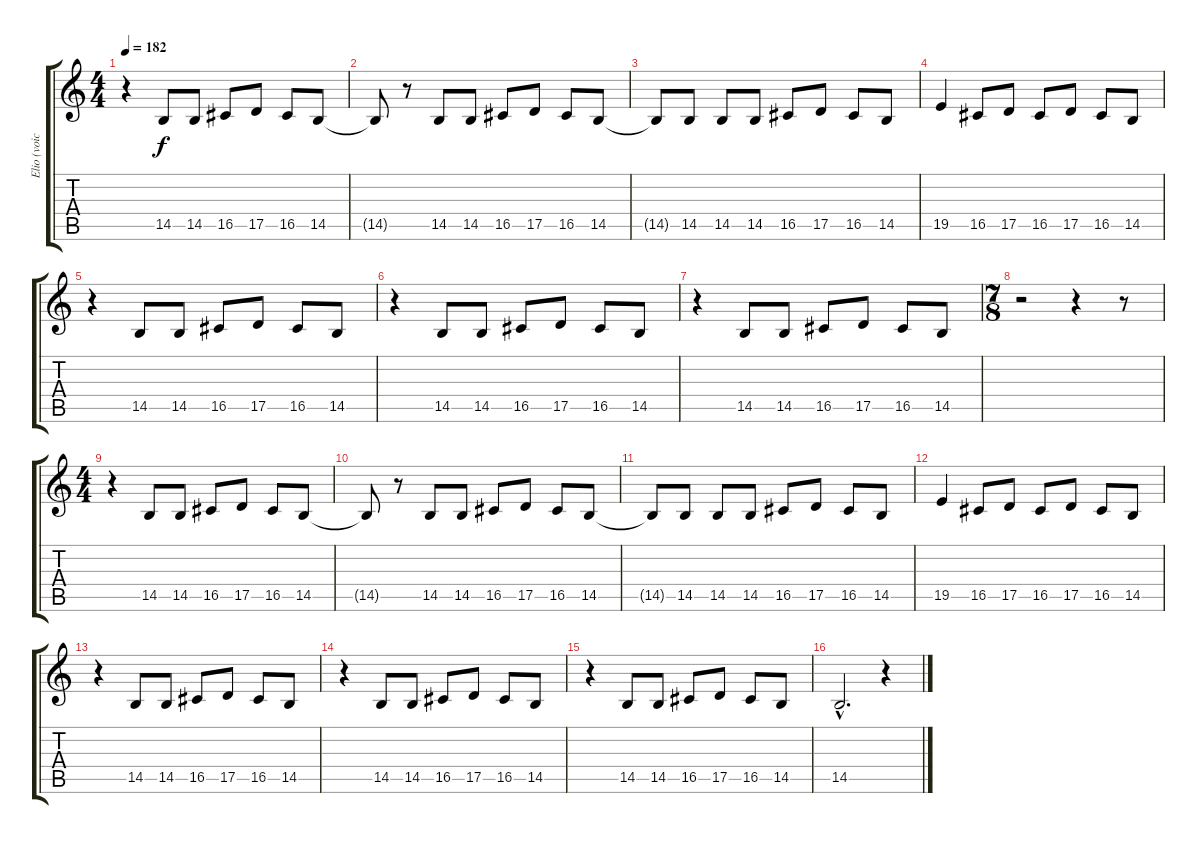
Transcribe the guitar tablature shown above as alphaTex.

\track ("Elio (voice)" "Elio (voic") {instrument clarinet}
\staff {score tabs}
\tuning (E4 B3 G3 D3 A2 E2) {hide}
\ts (4 4)
\tempo 182
\clef g2
\ks c
r.4{dy f} 14.5.8 14.5.8 16.5.8 17.5.8 16.5.8 14.5.8 |
14.5{t}.8 r.8 14.5.8 14.5.8 16.5.8 17.5.8 16.5.8 14.5.8 |
14.5{t}.8 14.5.8 14.5.8 14.5.8 16.5.8 17.5.8 16.5.8 14.5.8 |
19.5.4 16.5.8 17.5.8 16.5.8 17.5.8 16.5.8 14.5.8 |
r.4 14.5.8 14.5.8 16.5.8 17.5.8 16.5.8 14.5.8 |
r.4 14.5.8 14.5.8 16.5.8 17.5.8 16.5.8 14.5.8 |
r.4 14.5.8 14.5.8 16.5.8 17.5.8 16.5.8 14.5.8 |
\ts (7 8)
r.2 r.4 r.8 |
\ts (4 4)
r.4 14.5.8 14.5.8 16.5.8 17.5.8 16.5.8 14.5.8 |
14.5{t}.8 r.8 14.5.8 14.5.8 16.5.8 17.5.8 16.5.8 14.5.8 |
14.5{t}.8 14.5.8 14.5.8 14.5.8 16.5.8 17.5.8 16.5.8 14.5.8 |
19.5.4 16.5.8 17.5.8 16.5.8 17.5.8 16.5.8 14.5.8 |
r.4 14.5.8 14.5.8 16.5.8 17.5.8 16.5.8 14.5.8 |
r.4 14.5.8 14.5.8 16.5.8 17.5.8 16.5.8 14.5.8 |
r.4 14.5.8 14.5.8 16.5.8 17.5.8 16.5.8 14.5.8 |
14.5{hac}.2{d} r.4
